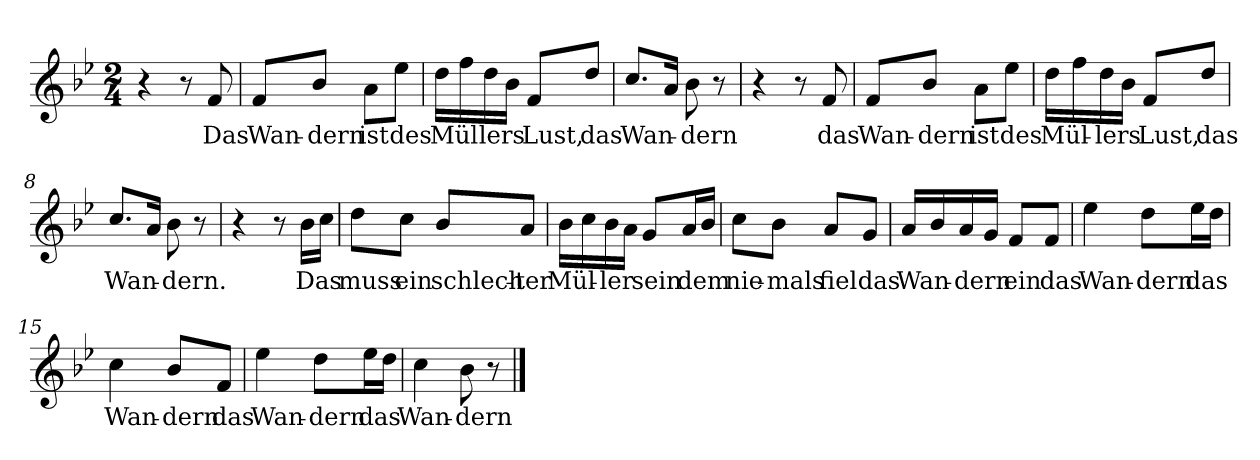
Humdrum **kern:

**kern	**text
*part1	*part1
*staff1	*staff1
*clefG2	*
*k[b-e-]	*
*B-:	*
*M2/4	*
=1	=1
4r	.
8r	.
!	!LO:LY:b
8f/	Das
=2	=2
!	!LO:LY:b
8f/L	Wan-
!	!LO:LY:b
8b-/J	-dern
!	!LO:LY:b
8a\L	ist
!	!LO:LY:b
8ee-\J	des
=3	=3
!	!LO:LY:b
16dd\LL	Mül
16ff\	.
!	!LO:LY:b
16dd\	-lers
16b-\JJ	.
!	!LO:LY:b
8f/L	Lust,
!	!LO:LY:b
8dd/J	das
=4	=4
!	!LO:LY:b
8.cc/L	Wan-
16a/Jk	.
!	!LO:LY:b
8b-\	-dern
8r	.
=5	=5
4r	.
8r	.
!	!LO:LY:b
8f/	das
=6	=6
!	!LO:LY:b
8f/L	Wan-
!	!LO:LY:b
8b-/J	-dern
!	!LO:LY:b
8a\L	ist
!	!LO:LY:b
8ee-\J	des
=7	=7
!	!LO:LY:b
16dd\LL	Mül-
16ff\	.
!	!LO:LY:b
16dd\	-lers
16b-\JJ	.
!	!LO:LY:b
8f/L	Lust,
!	!LO:LY:b
8dd/J	das
!!LO:LB:g=z
=8	=8
!	!LO:LY:b
8.cc/L	Wan-
16a/Jk	.
!	!LO:LY:b
8b-\	-dern.
8r	.
=9	=9
4r	.
8r	.
!	!LO:LY:b
16b-\LL	Das
16cc\JJ	.
=10	=10
!	!LO:LY:b
8dd\L	muss
!	!LO:LY:b
8cc\J	ein
!	!LO:LY:b
8b-/L	schlech-
!	!LO:LY:b
8a/J	-ter
=11	=11
!	!LO:LY:b
16b-\LL	Mül-
16cc\	.
!	!LO:LY:b
16b-\	-ler
16a\JJ	.
!	!LO:LY:b
8g/L	sein
!	!LO:LY:b
16a/L	dem
16b-/JJ	.
=12	=12
!	!LO:LY:b
8cc\L	nie-
!	!LO:LY:b
8b-\J	-mals
!	!LO:LY:b
8a/L	fiel
!	!LO:LY:b
8g/J	das
=13	=13
!	!LO:LY:b
16a/LL	Wan-
16b-/	.
!	!LO:LY:b
16a/	-dern
16g/JJ	.
!	!LO:LY:b
8f/L	ein
!	!LO:LY:b
8f/J	das
=14	=14
!	!LO:LY:b
4ee-\	Wan-
!	!LO:LY:b
8dd\L	-dern
!	!LO:LY:b
16ee-\L	das
16dd\JJ	.
!!LO:LB:g=z
=15	=15
!	!LO:LY:b
4cc\	Wan-
!	!LO:LY:b
8b-/L	-dern
!	!LO:LY:b
8f/J	das
=16	=16
!	!LO:LY:b
4ee-\	Wan-
!	!LO:LY:b
8dd\L	-dern
!	!LO:LY:b
16ee-\L	das
16dd\JJ	.
=17	=17
!	!LO:LY:b
4cc\	Wan-
!	!LO:LY:b
8b-\	-dern
8r	.
==	==
*-	*-
